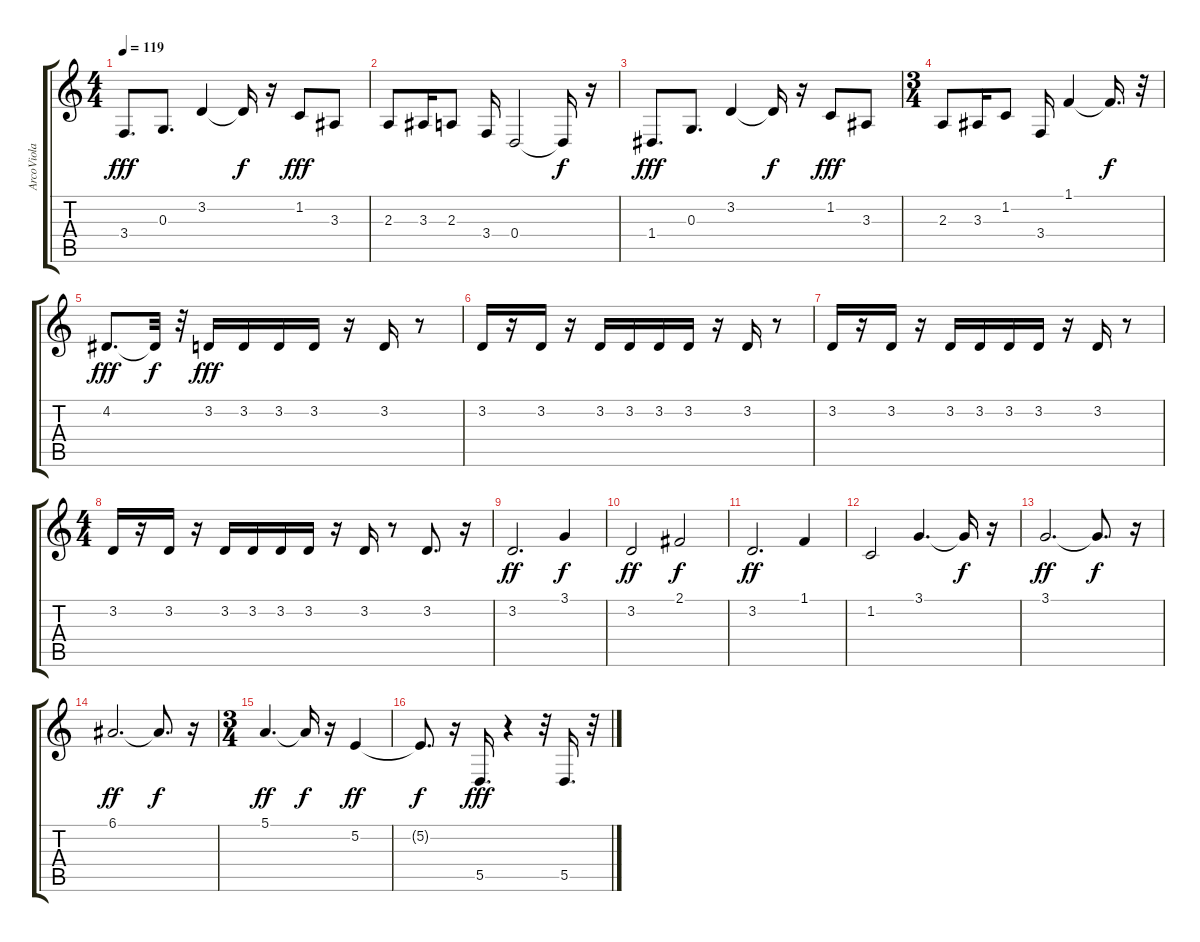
\track ("ArcoViola                       " "ArcoViola ") {instrument synthstrings2}
\staff {score tabs}
\tuning (E4 B3 G3 D3 A2 E2) {hide}
\ts (4 4)
\tempo 119
\clef g2
\ks c
3.4.8{d dy fff} 0.3.8{d} 3.2.4 3.2{t}.16{dy f} r.16 1.2.8{dy fff} 3.3.8 |
2.3.8 3.3.16 2.3.8 3.4.16 0.4.2 0.4{t}.16{dy f} r.16 |
1.4.8{d dy fff} 0.3.8{d} 3.2.4 3.2{t}.16{dy f} r.16 1.2.8{dy fff} 3.3.8 |
\ts (3 4)
2.3.8 3.3.16 1.2.8 3.4.16 1.1.4 1.1{t}.16{d dy f} r.32 |
4.2.8{d dy fff} 4.2{t}.32{dy f} r.32 3.2.16{dy fff} 3.2.16 3.2.16 3.2.16 r.16 3.2.16 r.8 |
3.2.16 r.16 3.2.16 r.16 3.2.16 3.2.16 3.2.16 3.2.16 r.16 3.2.16 r.8 |
3.2.16 r.16 3.2.16 r.16 3.2.16 3.2.16 3.2.16 3.2.16 r.16 3.2.16 r.8 |
\ts (4 4)
3.2.16 r.16 3.2.16 r.16 3.2.16 3.2.16 3.2.16 3.2.16 r.16 3.2.16 r.8 3.2.8{d} r.16 |
3.2.2{d dy ff} 3.1.4{dy f} |
3.2.2{dy ff} 2.1.2{dy f} |
3.2.2{d dy ff} 1.1.4 |
1.2.2 3.1.4{d} 3.1{t}.16{dy f} r.16 |
3.1.2{d dy ff} 3.1{t}.8{d dy f} r.16 |
6.1.2{d dy ff} 6.1{t}.8{d dy f} r.16 |
\ts (3 4)
5.1.4{d dy ff} 5.1{t}.16{dy f} r.16 5.2.4{dy ff} |
5.2{t}.8{d dy f} r.16 5.5.16{d dy fff} r.4 r.32 5.5.16{d} r.32
